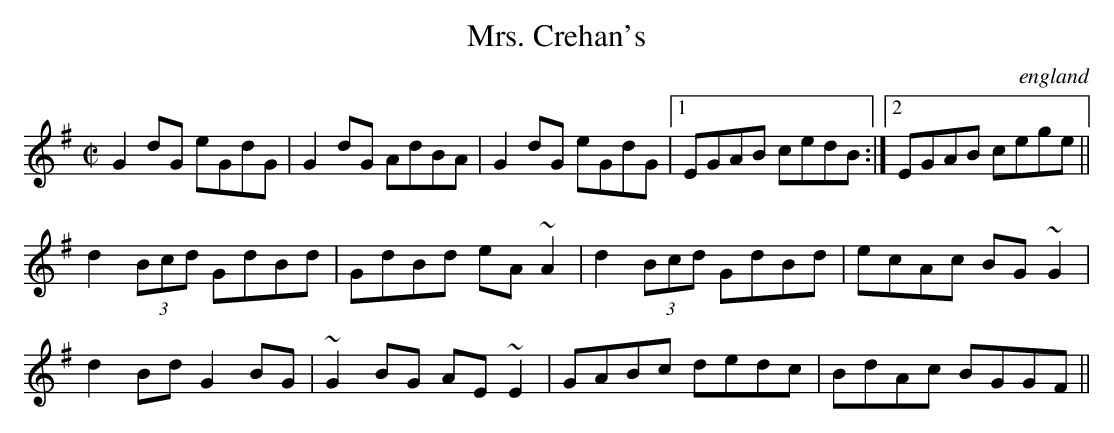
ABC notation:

X:1
T:Mrs. Crehan's
O:england
M:C|
K:G
G2dG eGdG|G2dG AdBA|G2dG eGdG|1 EGAB cedB:|2 EGAB cege||
d2 (3Bcd GdBd|GdBd eA~A2|d2 (3Bcd GdBd|ecAc BG~G2|
d2Bd G2BG|~G2BG AE~E2|GABc dedc|BdAc BGGF||
